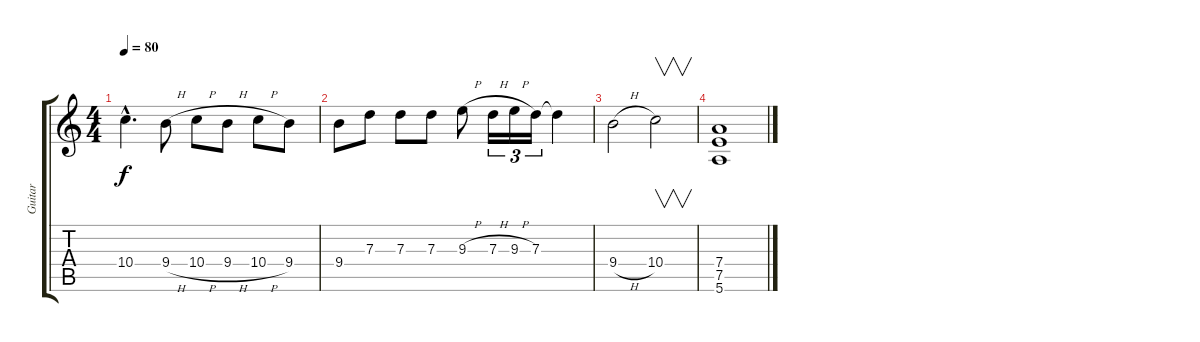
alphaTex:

\track ("Guitar" "Guitar") {instrument distortionguitar}
\staff {score tabs}
\tuning (E4 B3 G3 D3 A2 E2) {hide}
\ts (4 4)
\tempo 80
\clef g2
\ks c
10.4{hac}.4{d dy f} 9.4{h}.8 10.4{h}.8 9.4{h}.8 10.4{h}.8 9.4.8 |
9.4.8 7.3.8 7.3.8 7.3.8 9.3{h}.8 7.3{h}.16{tu (3 2)} 9.3{h}.16{tu (3 2)} 7.3.16{tu (3 2)} 7.3{t}.4 |
9.4{h}.2 10.4.2{v} |
(7.4 7.5 5.6).1
